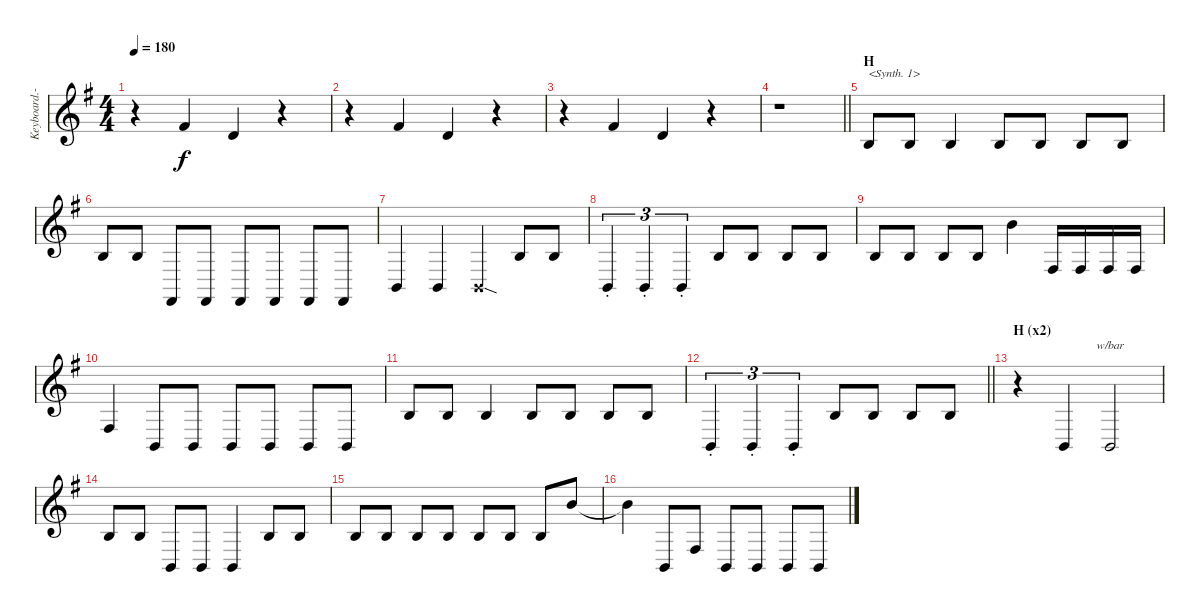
\track ("Keyboard.-I" "Keyboard.-") {instrument lead2sawtooth}
\staff {score}
\tuning (B3 Gb3 D3 A2 E2 B1) {hide}
\ts (4 4)
\tempo 180
\clef g2
\ks g
r.4{dy f} 7.1.4 3.1.4 r.4 |
r.4 7.1.4 3.1.4 r.4 |
r.4 7.1.4 3.1.4 r.4 |
\barLineRight lightlight
r.1 |
\section ("" "H")
0.1.8{txt "<Synth. 1>" instrument lead2sawtooth} 0.1.8 0.1.4 0.1.8 0.1.8 0.1.8 0.1.8 |
0.1.8 0.1.8 2.5.8 2.5.8 2.5.8 2.5.8 2.5.8 2.5.8 |
2.4.4 2.4.4 2.4{sod x}.4 0.1.8 0.1.8 |
2.4{st}.4{tu (3 2)} 2.4{st}.4{tu (3 2)} 2.4{st}.4{tu (3 2)} 0.1.8 0.1.8 0.1.8 0.1.8 |
0.1.8 0.1.8 0.1.8 0.1.8 12.1.4 0.2.16 0.2.16 0.2.16 0.2.16 |
0.2.4 2.4.8 2.4.8 2.4.8 2.4.8 2.4.8 2.4.8 |
0.1.8 0.1.8 0.1.4 0.1.8 0.1.8 0.1.8 0.1.8 |
\barLineRight lightlight
2.4{st}.4{tu (3 2)} 2.4{st}.4{tu (3 2)} 2.4{st}.4{tu (3 2)} 0.1.8 0.1.8 0.1.8 0.1.8 |
\section ("" "H (x2)")
r.4 2.4.4 2.4.2{tbe (custom default 0 0 30 0 45 -4 60 -4)} |
0.1.8 0.1.8 2.4.8 2.4.8 2.4.4 0.1.8 0.1.8 |
0.1.8 0.1.8 0.1.8 0.1.8 0.1.8 0.1.8 0.1.8 12.1.8 |
12.1{t}.4 2.4.8 0.2.8 2.4.8 2.4.8 2.4.8 2.4.8
